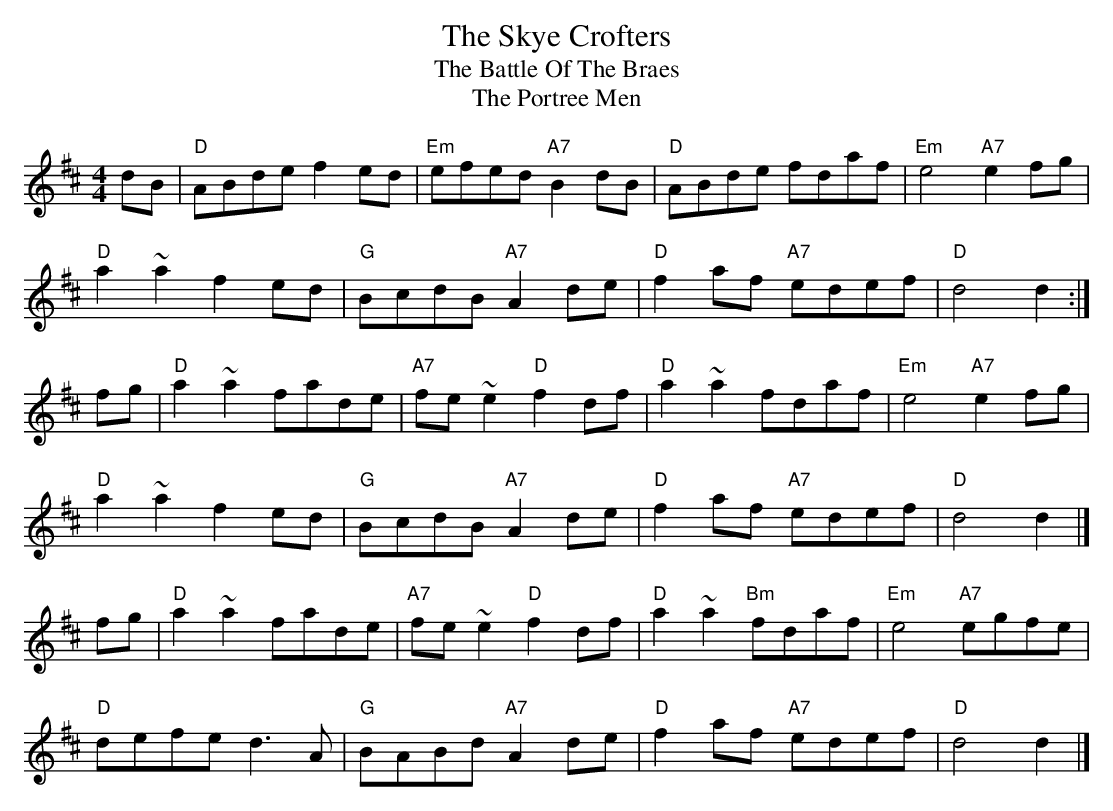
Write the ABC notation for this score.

X:1
T:Skye Crofters, The
T:The Battle Of The Braes
T:The Portree Men
M: 4/4
L: 1/8
K: D
dB |"D"ABde f2ed | "Em"efed "A7"B2dB | "D"ABde fdaf | "Em"e4 "A7"e2fg |
"D"a2~a2 f2ed | "G"BcdB "A7"A2de | "D"f2af "A7"edef | "D"d4 d2 :|
fg |"D"a2~a2 fade | "A7"fe~e2 "D"f2df | "D"a2~a2 fdaf | "Em"e4 "A7"e2fg |
"D"a2~a2 f2ed | "G"BcdB "A7"A2de | "D"f2af "A7"edef | "D"d4 d2 |]
fg |"D"a2~a2 fade | "A7"fe~e2 "D"f2df | "D"a2~a2 "Bm"fdaf | "Em"e4 "A7"egfe |
"D"defe d3A | "G"BABd "A7"A2de | "D"f2af "A7"edef | "D"d4 d2 |]
